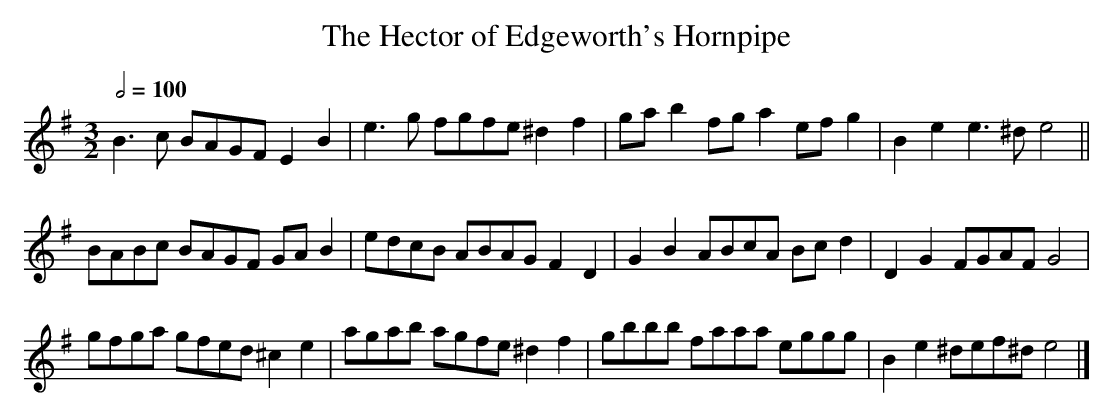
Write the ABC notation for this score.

X:1
T:Hector of Edgeworth's Hornpipe, The
M:3/2
L:1/4
Q:1/2=100
K:G
B>c B/A/G/F/EB|e>g f/g/f/e/^df|g/a/bf/g/ae/f/g|Bee>^de2||
B/A/B/c/ B/A/G/F/ G/A/ B|e/d/c/B/ A/B/A/G/FD|\
GBA/B/c/A/ B/c/d|DGF/G/A/F/G2|
g/f/g/a/ g/f/e/d/^ce|a/g/a/b/ a/g/f/e/^df|\
g/b/b/b/ f/a/a/a/ e/g/g/g/|Be^d/e/f/^d/e2|]
